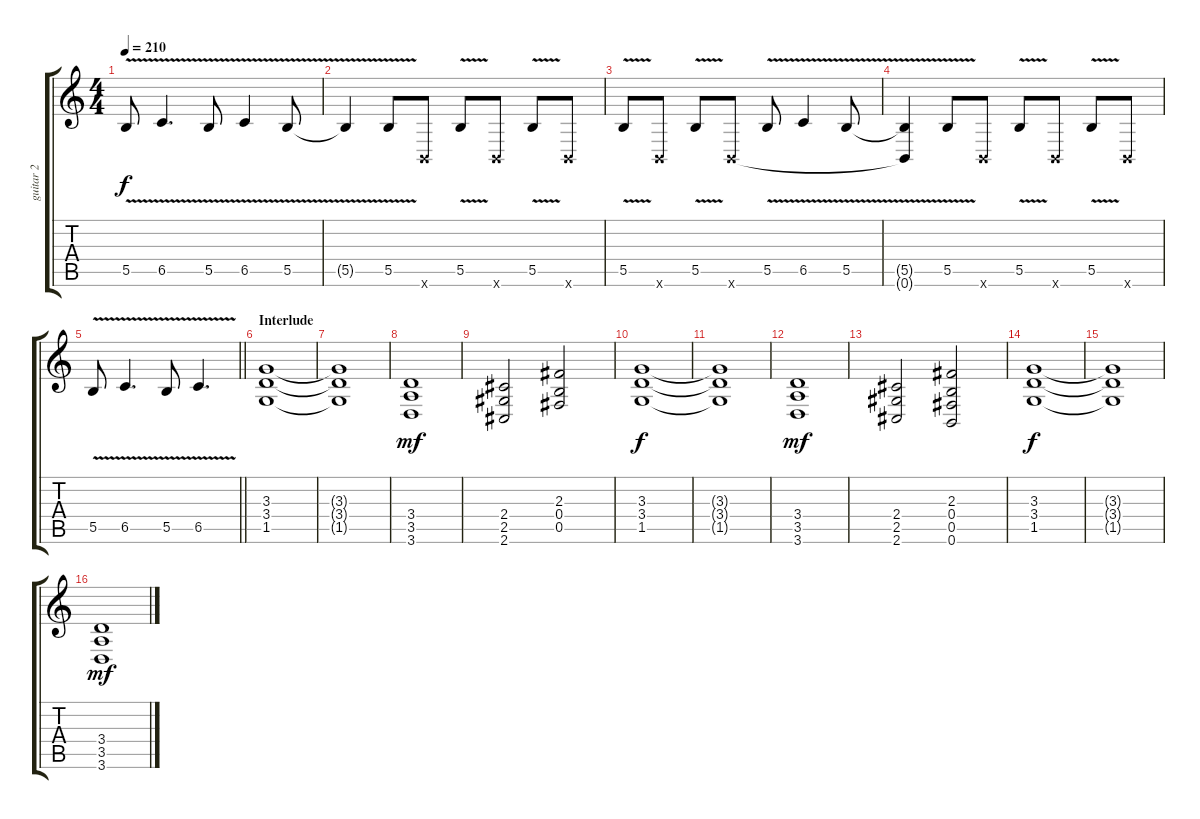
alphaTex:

\track ("guitar 2" "guitar 2") {solo instrument distortionguitar}
\staff {score tabs}
\tuning (Db4 Ab3 E3 B2 Gb2 B1) {hide}
\ts (4 4)
\tempo 210
\clef g2
\ks c
5.5{v}.8{dy f} 6.5{v}.4{d} 5.5{v}.8 6.5{v}.4 5.5{v}.8 |
5.5{t}.4 5.5{v}.8 0.6{x}.8 5.5{v}.8 0.6{x}.8 5.5{v}.8 0.6{x}.8 |
5.5{v}.8 0.6{x}.8 5.5{v}.8 0.6{x}.8 5.5{v}.8 6.5{v}.4 5.5{v}.8 |
(5.5{t} 0.6{t}).4 5.5{v}.8 0.6{x}.8 5.5{v}.8 0.6{x}.8 5.5{v}.8 0.6{x}.8 |
\barLineRight lightlight
5.5{v}.8 6.5{v}.4{d} 5.5{v}.8 6.5{v}.4{d} |
\section ("" "Interlude")
(3.3 3.4 1.5).1 |
(3.3{t} 3.4{t} 1.5{t}).1 |
(3.4 3.5 3.6).1{dy mf} |
(2.4 2.5 2.6).2 (2.3 0.4 0.5).2 |
(3.3 3.4 1.5).1{dy f} |
(3.3{t} 3.4{t} 1.5{t}).1 |
(3.4 3.5 3.6).1{dy mf} |
(2.4 2.5 2.6).2 (2.3 0.4 0.5 0.6).2 |
(3.3 3.4 1.5).1{dy f} |
(3.3{t} 3.4{t} 1.5{t}).1 |
(3.4 3.5 3.6).1{dy mf}
